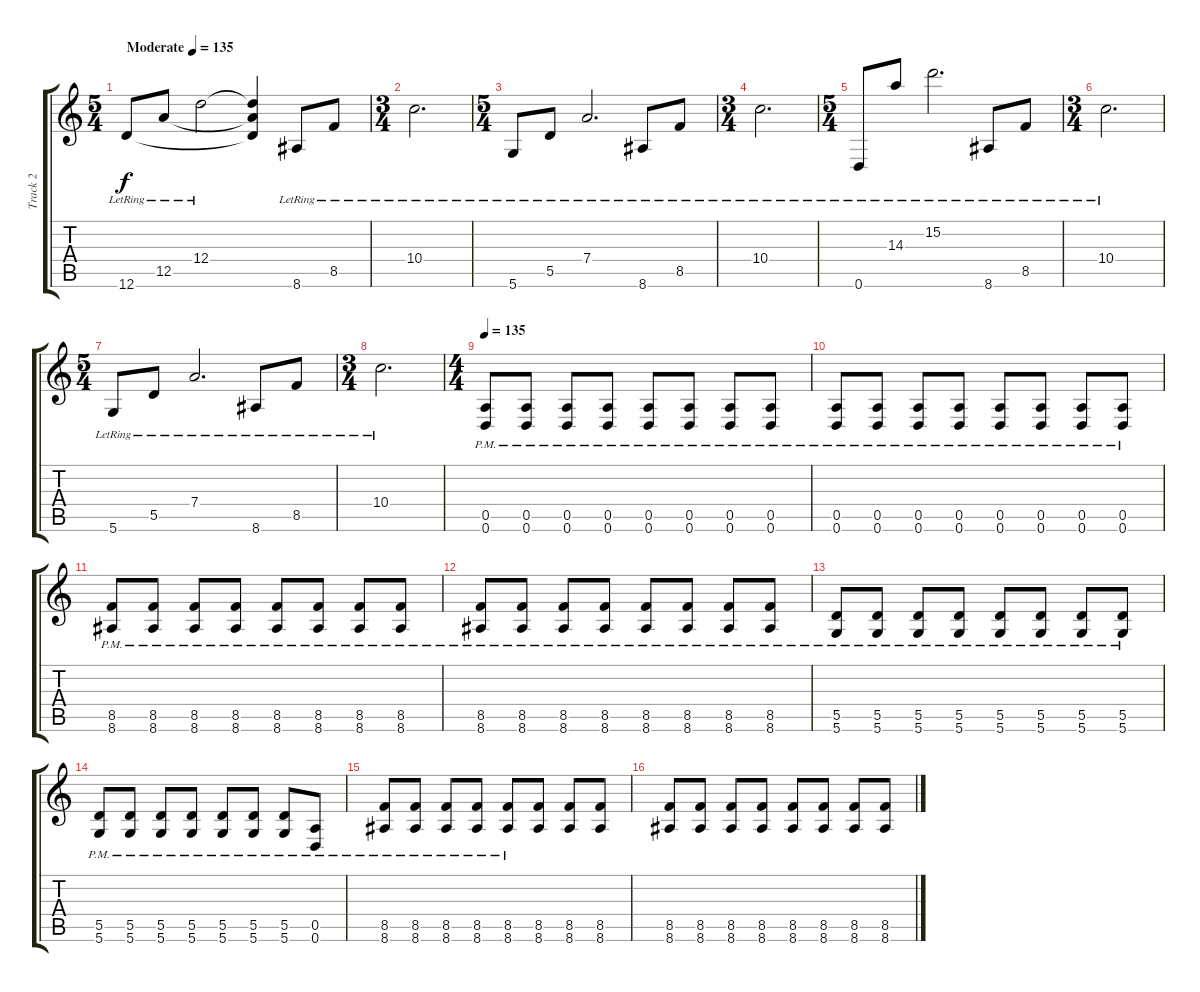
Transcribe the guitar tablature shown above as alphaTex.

\track ("Track 2" "Track 2") {instrument acousticguitarsteel}
\staff {score tabs}
\tuning (E4 B3 G3 D3 A2 D2) {hide}
\ts (5 4)
\tempo (135 "Moderate")
\tempo 90
\tempo (135 "Moderate")
\clef g2
\ks c
12.6{lr}.8{dy f instrument acousticguitarsteel} 12.5{lr}.8 12.4{lr}.2 (12.4{t} 12.5{t} 12.6{t}).4 8.6{lr}.8 8.5{lr}.8 |
\ts (3 4)
10.4{lr}.2{d} |
\ts (5 4)
5.6{lr}.8 5.5{lr}.8 7.4{lr}.2{d} 8.6{lr}.8 8.5{lr}.8 |
\ts (3 4)
10.4{lr}.2{d} |
\ts (5 4)
0.6{lr}.8 14.3{lr}.8 15.2{lr}.2{d} 8.6{lr}.8 8.5{lr}.8 |
\ts (3 4)
10.4{lr}.2{d} |
\ts (5 4)
5.6{lr}.8 5.5{lr}.8 7.4{lr}.2{d} 8.6{lr}.8 8.5{lr}.8 |
\ts (3 4)
10.4{lr}.2{d} |
\ts (4 4)
\tempo 135
(0.5{pm} 0.6{pm}).8 (0.5{pm} 0.6{pm}).8 (0.5{pm} 0.6{pm}).8 (0.5{pm} 0.6{pm}).8 (0.5{pm} 0.6{pm}).8 (0.5{pm} 0.6{pm}).8 (0.5{pm} 0.6{pm}).8 (0.5{pm} 0.6{pm}).8 |
(0.5{pm} 0.6{pm}).8 (0.5{pm} 0.6{pm}).8 (0.5{pm} 0.6{pm}).8 (0.5{pm} 0.6{pm}).8 (0.5{pm} 0.6{pm}).8 (0.5{pm} 0.6{pm}).8 (0.5{pm} 0.6{pm}).8 (0.5{pm} 0.6{pm}).8 |
(8.5{pm} 8.6{pm}).8 (8.5{pm} 8.6{pm}).8 (8.5{pm} 8.6{pm}).8 (8.5{pm} 8.6{pm}).8 (8.5{pm} 8.6{pm}).8 (8.5{pm} 8.6{pm}).8 (8.5{pm} 8.6{pm}).8 (8.5{pm} 8.6{pm}).8 |
(8.5{pm} 8.6{pm}).8 (8.5{pm} 8.6{pm}).8 (8.5{pm} 8.6{pm}).8 (8.5{pm} 8.6{pm}).8 (8.5{pm} 8.6{pm}).8 (8.5{pm} 8.6{pm}).8 (8.5{pm} 8.6{pm}).8 (8.5{pm} 8.6{pm}).8 |
(5.5{pm} 5.6{pm}).8 (5.5{pm} 5.6{pm}).8 (5.5{pm} 5.6{pm}).8 (5.5{pm} 5.6{pm}).8 (5.5{pm} 5.6{pm}).8 (5.5{pm} 5.6{pm}).8 (5.5{pm} 5.6{pm}).8 (5.5{pm} 5.6{pm}).8 |
(5.5{pm} 5.6{pm}).8 (5.5{pm} 5.6{pm}).8 (5.5{pm} 5.6{pm}).8 (5.5{pm} 5.6{pm}).8 (5.5{pm} 5.6{pm}).8 (5.5{pm} 5.6{pm}).8 (5.5{pm} 5.6{pm}).8 (0.5{pm} 0.6{pm}).8 |
(8.5{pm} 8.6{pm}).8 (8.5{pm} 8.6{pm}).8 (8.5{pm} 8.6{pm}).8 (8.5{pm} 8.6{pm}).8 (8.5{pm} 8.6{pm}).8 (8.5 8.6).8 (8.5 8.6).8 (8.5 8.6).8 |
(8.5 8.6).8 (8.5 8.6).8 (8.5 8.6).8 (8.5 8.6).8 (8.5 8.6).8 (8.5 8.6).8 (8.5 8.6).8 (8.5 8.6).8
